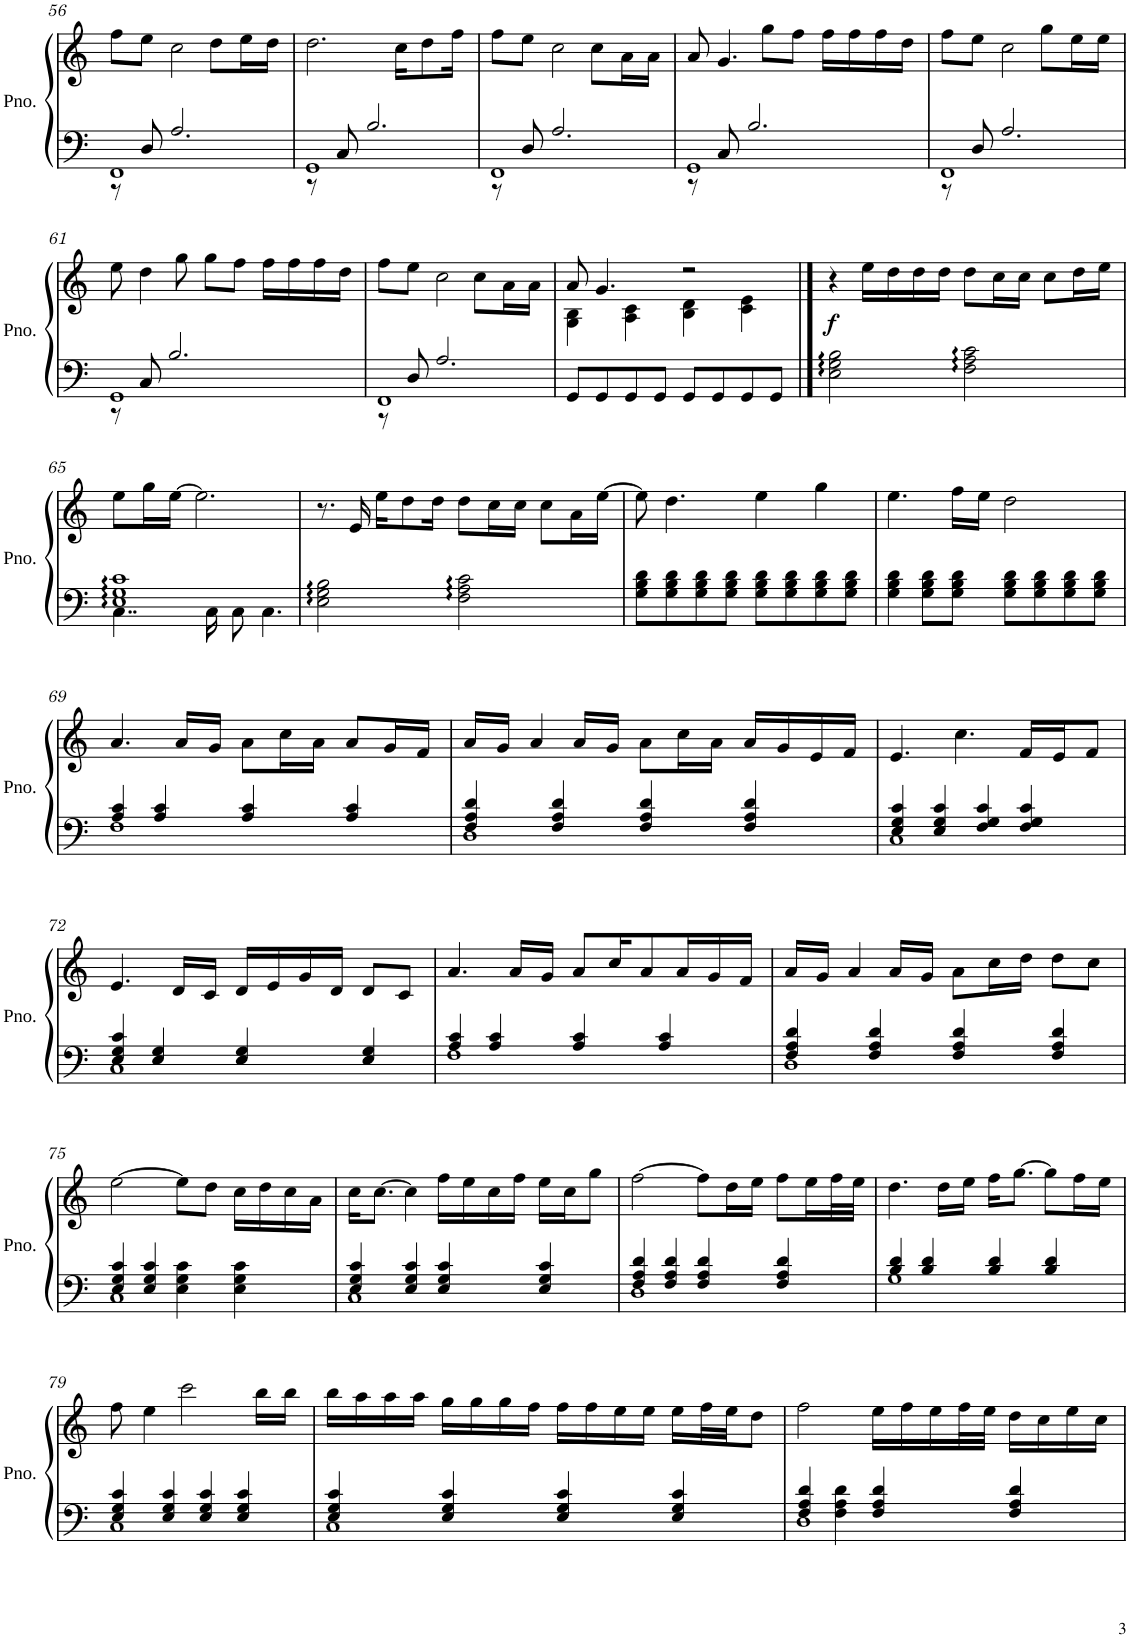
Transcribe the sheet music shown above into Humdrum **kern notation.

**kern	**kern	**dynam
*part1	*part1	*part1
*staff2	*staff1	*staff1/2
*I"Piano	*	*
*I'Pno.	*	*
!!LO:PB:g=z
*clefF4	*clefG2	*
*k[]	*k[]	*
*M4/4	*M4/4	*
=56	=56	=56
*^	*	*
1FF	8r	8ff\L	.
.	8D/	8ee\J	.
.	2.A/	2cc\	.
.	.	8dd\L	.
.	.	16ee\L	.
.	.	16dd\JJ	.
=57	=57	=57	=57
1GG	8r	2.dd\	.
.	8C/	.	.
.	2.B/	.	.
.	.	16cc\KL	.
.	.	8dd\	.
.	.	16ff\Jk	.
=58	=58	=58	=58
1FF	8r	8ff\L	.
.	8D/	8ee\J	.
.	2.A/	2cc\	.
.	.	8cc\L	.
.	.	16a\L	.
.	.	16a\JJ	.
=59	=59	=59	=59
1GG	8r	8a/	.
.	8C/	4.g/	.
.	2.B/	.	.
.	.	8gg\L	.
.	.	8ff\J	.
.	.	16ff\LL	.
.	.	16ff\	.
.	.	16ff\	.
.	.	16dd\JJ	.
=60	=60	=60	=60
1FF	8r	8ff\L	.
.	8D/	8ee\J	.
.	2.A/	2cc\	.
.	.	8gg\L	.
.	.	16ee\L	.
.	.	16ee\JJ	.
!!LO:LB:g=z
=61	=61	=61	=61
1GG	8r	8ee\	.
.	8C/	4dd\	.
.	2.B/	.	.
.	.	8gg\	.
.	.	8gg\L	.
.	.	8ff\J	.
.	.	16ff\LL	.
.	.	16ff\	.
.	.	16ff\	.
.	.	16dd\JJ	.
=62	=62	=62	=62
1FF	8r	8ff\L	.
.	8D/	8ee\J	.
.	2.A/	2cc\	.
.	.	8cc\L	.
.	.	16a\L	.
.	.	16a\JJ	.
*v	*v	*	*
=63	=63	=63
*	*^	*
8GG/L	8a/	4G\ 4B\	.
8GG/	4.g/	.	.
8GG/	.	4A\ 4c\	.
8GG/J	.	.	.
8GG/L	2r	4B\ 4d\	.
8GG/	.	.	.
8GG/	.	4c\ 4e\	.
8GG/J	.	.	.
*	*v	*v	*
==64	==64	==64
!	!	!LO:DY:b
2E\:: 2G\:: 2B\::	4r	f
.	16ee\LL	.
.	16dd\	.
.	16dd\	.
.	16dd\JJ	.
2F\:: 2A\:: 2c\::	8dd\L	.
.	16cc\L	.
.	16cc\JJ	.
.	8cc\L	.
.	16dd\L	.
.	16ee\JJ	.
!!LO:LB:g=z
=65	=65	=65
*^	*	*
1E:: 1G:: 1c::	4..C\	8ee\L	.
.	.	16gg\L	.
.	.	[16ee\JJ	.
.	.	2.ee\]	.
.	16C\	.	.
.	8C\	.	.
.	4.C\	.	.
*v	*v	*	*
=66	=66	=66
2E\:: 2G\:: 2B\::	8.r	.
.	16e/	.
.	16ee\KL	.
.	8dd\	.
.	16dd\Jk	.
2F\:: 2A\:: 2c\::	8dd\L	.
.	16cc\L	.
.	16cc\JJ	.
.	8cc\L	.
.	16a\L	.
.	[16ee\JJ	.
=67	=67	=67
8G\ 8B\ 8d\L	8ee\]	.
8G\ 8B\ 8d\	4.dd\	.
8G\ 8B\ 8d\	.	.
8G\ 8B\ 8d\J	.	.
8G\ 8B\ 8d\L	4ee\	.
8G\ 8B\ 8d\	.	.
8G\ 8B\ 8d\	4gg\	.
8G\ 8B\ 8d\J	.	.
=68	=68	=68
4G\ 4B\ 4d\	4.ee\	.
8G\ 8B\ 8d\L	.	.
8G\ 8B\ 8d\J	16ff\LL	.
.	16ee\JJ	.
8G\ 8B\ 8d\L	2dd\	.
8G\ 8B\ 8d\	.	.
8G\ 8B\ 8d\	.	.
8G\ 8B\ 8d\J	.	.
!!LO:LB:g=z
=69	=69	=69
*^	*	*
1F	4A/ 4c/	4.a/	.
.	4A/ 4c/	.	.
.	.	16a/LL	.
.	.	16g/JJ	.
.	4A/ 4c/	8a\L	.
.	.	16cc\L	.
.	.	16a\JJ	.
.	4A/ 4c/	8a/L	.
.	.	16g/L	.
.	.	16f/JJ	.
=70	=70	=70	=70
1D	4F/ 4A/ 4d/	16a/LL	.
.	.	16g/JJ	.
.	.	4a/	.
.	4F/ 4A/ 4d/	.	.
.	.	16a/LL	.
.	.	16g/JJ	.
.	4F/ 4A/ 4d/	8a\L	.
.	.	16cc\L	.
.	.	16a\JJ	.
.	4F/ 4A/ 4d/	16a/LL	.
.	.	16g/	.
.	.	16e/	.
.	.	16f/JJ	.
=71	=71	=71	=71
1C	4E/ 4G/ 4c/	4.e/	.
.	4E/ 4G/ 4c/	.	.
.	.	4.cc\	.
.	4F/ 4G/ 4c/	.	.
.	4F/ 4G/ 4c/	16f/LL	.
.	.	16e/J	.
.	.	8f/J	.
!!LO:LB:g=z
=72	=72	=72	=72
1C	4E/ 4G/ 4c/	4.e/	.
.	4E/ 4G/	.	.
.	.	16d/LL	.
.	.	16c/JJ	.
.	4E/ 4G/	16d/LL	.
.	.	16e/	.
.	.	16g/	.
.	.	16d/JJ	.
.	4E/ 4G/	8d/L	.
.	.	8c/J	.
=73	=73	=73	=73
1F	4A/ 4c/	4.a/	.
.	4A/ 4c/	.	.
.	.	16a/LL	.
.	.	16g/JJ	.
.	4A/ 4c/	8a/L	.
.	.	16cc/K	.
.	.	8a/	.
.	4A/ 4c/	.	.
.	.	16a/L	.
.	.	16g/	.
.	.	16f/JJ	.
=74	=74	=74	=74
1D	4F/ 4A/ 4d/	16a/LL	.
.	.	16g/JJ	.
.	.	4a/	.
.	4F/ 4A/ 4d/	.	.
.	.	16a/LL	.
.	.	16g/JJ	.
.	4F/ 4A/ 4d/	8a\L	.
.	.	16cc\L	.
.	.	16dd\JJ	.
.	4F/ 4A/ 4d/	8dd\L	.
.	.	8cc\J	.
!!LO:LB:g=z
=75	=75	=75	=75
1C	4E/ 4G/ 4c/	[2ee\	.
.	4E/ 4G/ 4c/	.	.
.	4E\ 4G\ 4c\	8ee\L]	.
.	.	8dd\J	.
.	4E\ 4G\ 4c\	16cc\LL	.
.	.	16dd\	.
.	.	16cc\	.
.	.	16a\JJ	.
=76	=76	=76	=76
1C	4E/ 4G/ 4c/	16cc\KL	.
.	.	[8.cc\J	.
.	4E/ 4G/ 4c/	4cc\]	.
.	4E/ 4G/ 4c/	16ff\LL	.
.	.	16ee\	.
.	.	16cc\	.
.	.	16ff\JJ	.
.	4E/ 4G/ 4c/	16ee\LL	.
.	.	16cc\J	.
.	.	8gg\J	.
=77	=77	=77	=77
1D	4F/ 4A/ 4d/	[2ff\	.
.	4F/ 4A/ 4d/	.	.
.	4F/ 4A/ 4d/	8ff\L]	.
.	.	16dd\L	.
.	.	16ee\JJ	.
.	4F/ 4A/ 4d/	8ff\L	.
.	.	16ee\L	.
.	.	32ff\L	.
.	.	32ee\JJJ	.
=78	=78	=78	=78
1G	4B/ 4d/	4.dd\	.
.	4B/ 4d/	.	.
.	.	16dd\LL	.
.	.	16ee\JJ	.
.	4B/ 4d/	16ff\KL	.
.	.	[8.gg\J	.
.	4B/ 4d/	8gg\L]	.
.	.	16ff\L	.
.	.	16ee\JJ	.
!!LO:LB:g=z
=79	=79	=79	=79
1C	4E/ 4G/ 4c/	8ff\	.
.	.	4ee\	.
.	4E/ 4G/ 4c/	.	.
.	.	2ccc\	.
.	4E/ 4G/ 4c/	.	.
.	4E/ 4G/ 4c/	.	.
.	.	16bb\LL	.
.	.	16bb\JJ	.
=80	=80	=80	=80
1C	4E/ 4G/ 4c/	16bb\LL	.
.	.	16aa\	.
.	.	16aa\	.
.	.	16aa\JJ	.
.	4E/ 4G/ 4c/	16gg\LL	.
.	.	16gg\	.
.	.	16gg\	.
.	.	16ff\JJ	.
.	4E/ 4G/ 4c/	16ff\LL	.
.	.	16ff\	.
.	.	16ee\	.
.	.	16ee\JJ	.
.	4E/ 4G/ 4c/	16ee\LL	.
.	.	32ff\L	.
.	.	32ee\JJ	.
.	.	8dd\J	.
=81	=81	=81	=81
1D	4F/ 4A/ 4d/	2ff\	.
.	4F\ 4A\ 4d\	.	.
.	4F/ 4A/ 4d/	16ee\LL	.
.	.	16ff\	.
.	.	16ee\	.
.	.	32ff\L	.
.	.	32ee\JJJ	.
.	4F/ 4A/ 4d/	16dd\LL	.
.	.	16cc\	.
.	.	16ee\	.
.	.	16cc\JJ	.
*v	*v	*	*
=	=	=
*-	*-	*-
